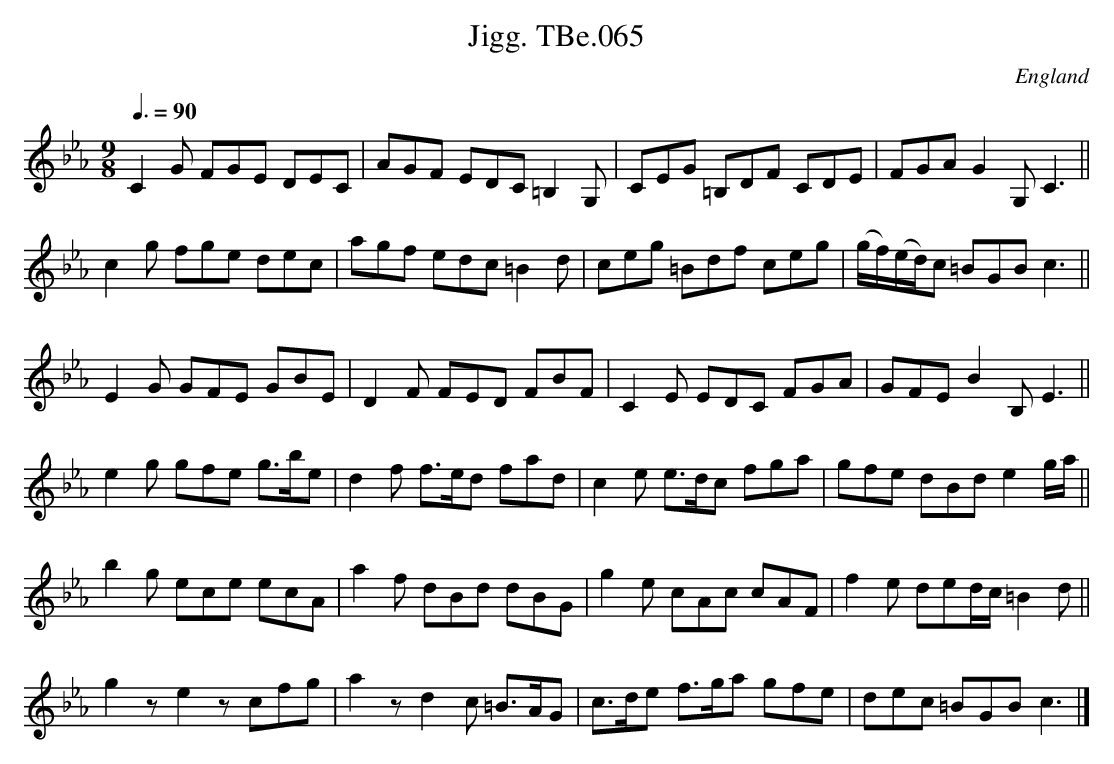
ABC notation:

X:1
T:Jigg. TBe.065
L:1/8
M:9/8
O:England
Q:3/8=90
K:C minor
C2G FGE DEC | AGF EDC =B,2G, | CEG =B,DF CDE | FGA G2G, C3 ||!
c2g fge dec | agf edc =B2d | ceg =Bdf ceg | (g/f/)(e/d/)c =BGB c3 ||!
E2G GFE GBE | D2F FED FBF | C2E EDC FGA | GFE B2B,E3 ||!
e2g gfe g>be | d2f f>ed fad | c2e e>dc fga | gfe dBd e2 g/a/ ||!
b2g ece ecA | a2f dBd dBG | g2e cAc cAF | f2e ded/c/ =B2d ||!
g2z e2z cfg | a2zd2c =B>AG | c>de f>ga gfe | dec =BGB c3 |]
